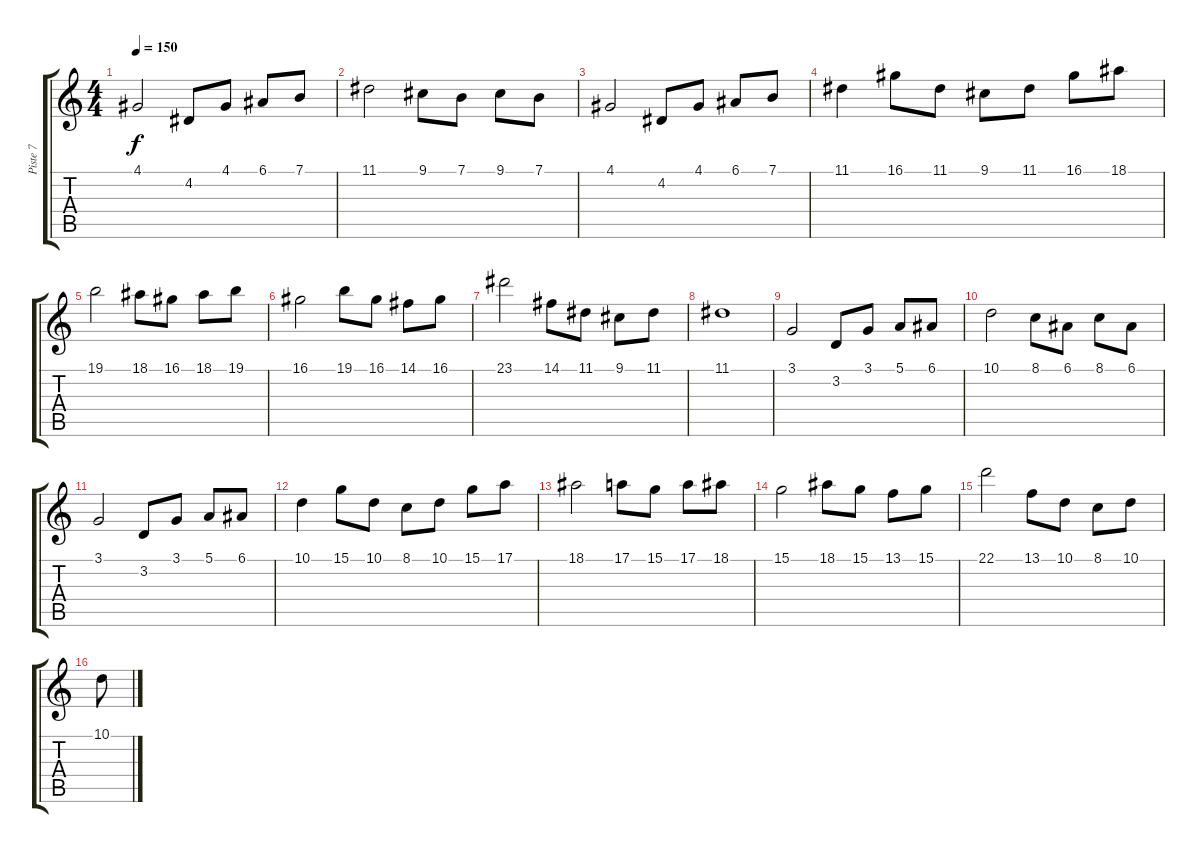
\track ("Piste 7" "Piste 7") {instrument vibraphone}
\staff {score tabs}
\tuning (E4 B3 G3 D3 A2 E2) {hide}
\ts (4 4)
\tempo 150
\clef g2
\ks c
4.1.2{dy f} 4.2.8 4.1.8 6.1.8 7.1.8 |
11.1.2 9.1.8 7.1.8 9.1.8 7.1.8 |
4.1.2 4.2.8 4.1.8 6.1.8 7.1.8 |
11.1.4 16.1.8 11.1.8 9.1.8 11.1.8 16.1.8 18.1.8 |
19.1.2 18.1.8 16.1.8 18.1.8 19.1.8 |
16.1.2 19.1.8 16.1.8 14.1.8 16.1.8 |
23.1.2 14.1.8 11.1.8 9.1.8 11.1.8 |
11.1.1 |
3.1.2 3.2.8 3.1.8 5.1.8 6.1.8 |
10.1.2 8.1.8 6.1.8 8.1.8 6.1.8 |
3.1.2 3.2.8 3.1.8 5.1.8 6.1.8 |
10.1.4 15.1.8 10.1.8 8.1.8 10.1.8 15.1.8 17.1.8 |
18.1.2 17.1.8 15.1.8 17.1.8 18.1.8 |
15.1.2 18.1.8 15.1.8 13.1.8 15.1.8 |
22.1.2 13.1.8 10.1.8 8.1.8 10.1.8 |
10.1.8
